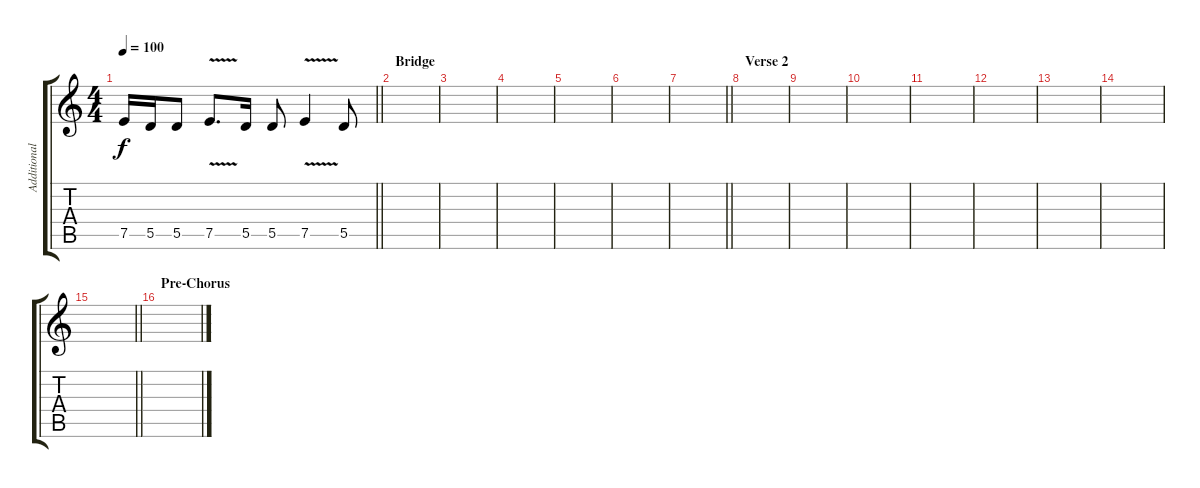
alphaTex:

\track ("Additional Guitar 1" "Additional") {instrument electricguitarclean}
\staff {score tabs}
\tuning (E4 B3 G3 D3 A2 E2) {hide}
\ts (4 4)
\tempo 100
\clef g2
\barLineRight lightlight
\ks c
7.5{t}.16{dy f} 5.5.16 5.5.8 7.5{v}.8{d} 5.5.16 5.5.8 7.5{v}.4 5.5.8 |
\section ("" "Bridge")
|
|
|
|
|
\barLineRight lightlight
|
\section ("" "Verse 2")
|
|
|
|
|
|
|
\barLineRight lightlight
|
\section ("" "Pre-Chorus")
